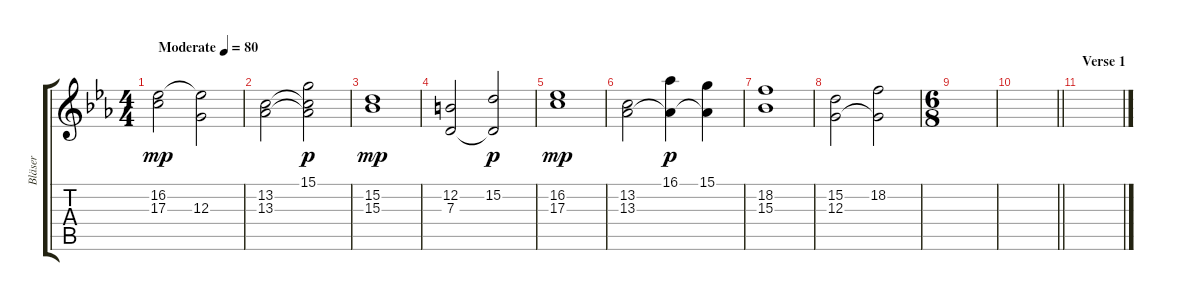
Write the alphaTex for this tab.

\track ("Bläser" "Bläser") {instrument trumpet}
\staff {score tabs}
\tuning (E4 B3 G3 D3 A2 E2) {hide}
\ts (4 4)
\tempo (80 "Moderate")
\clef g2
\ks cminor
(16.2 17.3).2{dy mp instrument trumpet} (16.2{t} 12.3).2 |
(13.2 13.3).2 (15.1 13.2{t} 13.3{t}).2{dy p} |
(15.2 15.3).1{dy mp} |
(12.2 7.3).2 (15.2 7.3{t}).2{dy p} |
(16.2 17.3).1{dy mp} |
(13.2 13.3).2 (16.1 13.3{t}).4{dy p} (15.1 13.3{t}).4 |
(18.2 15.3).1 |
(15.2 12.3).2 (18.2 12.3{t}).2 |
\ts (6 8)
|
\barLineRight lightlight
|
\section ("" "Verse 1")
